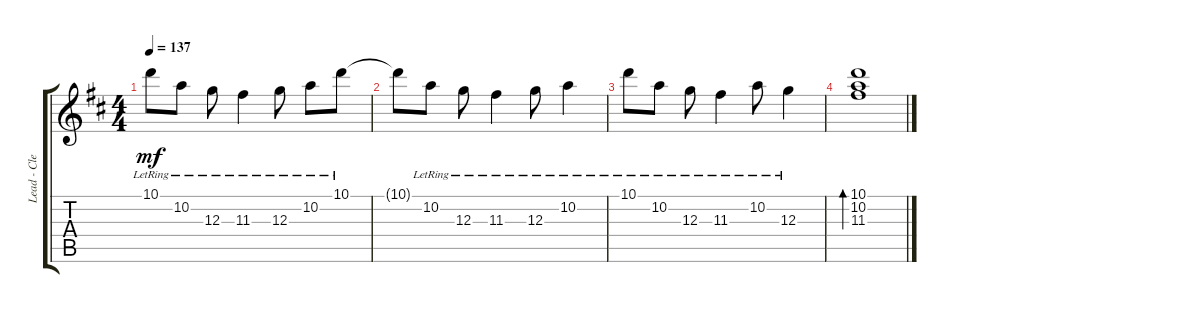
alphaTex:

\track ("Lead - Clean" "Lead - Cle") {instrument electricguitarjazz}
\staff {score tabs}
\tuning (E4 B3 G3 D3 A2 E2) {hide}
\ts (4 4)
\tempo 137
\clef g2
\ks d
10.1{lr}.8{dy mf} 10.2{lr}.8 12.3{lr}.8 11.3{lr}.4 12.3{lr}.8 10.2{lr}.8 10.1{lr}.8 |
10.1{t}.8 10.2{lr}.8 12.3{lr}.8 11.3{lr}.4 12.3{lr}.8 10.2{lr}.4 |
10.1{lr}.8 10.2{lr}.8 12.3{lr}.8 11.3{lr}.4 10.2{lr}.8 12.3{lr}.4 |
(10.1 10.2 11.3).1{bd 30}
